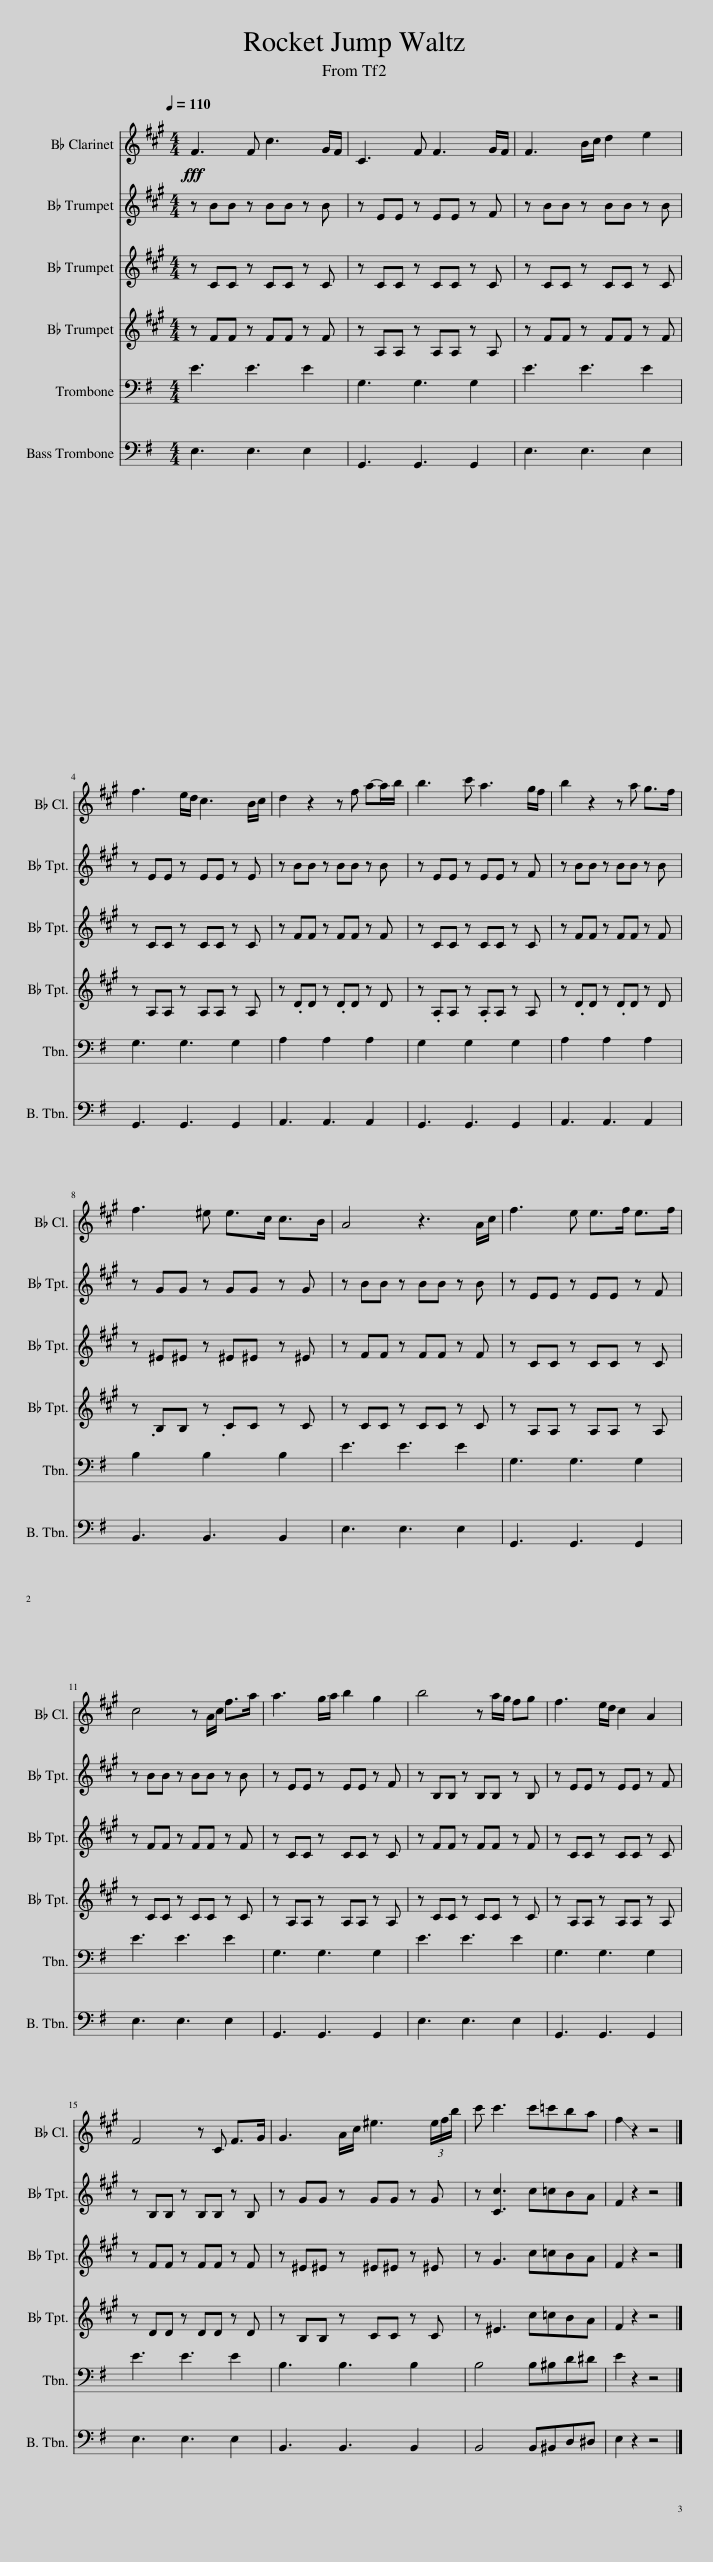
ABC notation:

X:1
%%score 1 2 3 4 5 6
L:1/8
Q:1/4=110
M:4/4
I:linebreak $
K:G
V:1 treble transpose=-2
V:2 treble transpose=-2
V:3 treble transpose=-2
V:4 treble transpose=-2
V:5 bass
V:6 bass
V:1
[K:A]!fff! F3 F c3 G/F/ | C3 F F3 G/F/ | F3 B/c/ d2 e2 |$ f3 e/d/ c3 B/c/ | d2 z2 z f a-a/b/ | %5
 b3 c' a3 g/f/ | b2 z2 z a g>f |$ f3 ^e e>c c>B | A4 z3 A/c/ | f3 e e>f e>f |$ %10
 c4 z A/c/ f>a | a3 g/a/ b2 g2 | b4 z a/g/ fg | f3 e/d/ c2 A2 |$ F4 z C F>G | %15
 G3 A/c/ ^e3 (3e/f/b/ | c' c'3 c'=c'ba | f2 z2 z4 |] %18
V:2
[K:A] z BB z BB z B | z EE z EE z F | z BB z BB z B |$ z EE z EE z E | z BB z BB z B | %5
 z EE z EE z F | z BB z BB z B |$ z GG z GG z G | z BB z BB z B | z EE z EE z F |$ %10
 z BB z BB z B | z EE z EE z F | z B,B, z B,B, z B, | z EE z EE z F |$ z B,B, z B,B, z B, | %15
 z GG z GG z G | z [Cc]3 c=cBA | F2 z2 z4 |] %18
V:3
[K:A] z CC z CC z C | z CC z CC z C | z CC z CC z C |$ z CC z CC z C | z FF z FF z F | %5
 z CC z CC z C | z FF z FF z F |$ z ^E^E z ^E^E z ^E | z FF z FF z F | z CC z CC z C |$ %10
 z FF z FF z F | z CC z CC z C | z FF z FF z F | z CC z CC z C |$ z FF z FF z F | %15
 z ^E^E z ^E^E z ^E | z G3 c=cBA | F2 z2 z4 |] %18
V:4
[K:A] z FF z FF z F | z A,A, z A,A, z A, | z FF z FF z F |$ z A,A, z A,A, z A, | z DD z DD z D | %5
 z A,A, z A,A, z A, | z DD z DD z D |$ z B,B, z CC z C | z CC z CC z C | z A,A, z A,A, z A, |$ %10
 z CC z CC z C | z A,A, z A,A, z A, | z CC z CC z C | z A,A, z A,A, z A, |$ z DD z DD z D | %15
 z B,B, z CC z C | z ^E3 c=cBA | F2 z2 z4 |] %18
V:5
 E3 E3 E2 | G,3 G,3 G,2 | E3 E3 E2 |$ G,3 G,3 G,2 | A,3 A,3 A,2 | %5
 G,3 G,3 G,2 | A,3 A,3 A,2 |$ B,3 B,3 B,2 | E3 E3 E2 | G,3 G,3 G,2 |$ %10
 E3 E3 E2 | G,3 G,3 G,2 | E3 E3 E2 | G,3 G,3 G,2 |$ E3 E3 E2 | %15
 B,3 B,3 B,2 | B,4 B,^B,D^D | E2 z2 z4 |] %18
V:6
 E,3 E,3 E,2 | G,,3 G,,3 G,,2 | E,3 E,3 E,2 |$ G,,3 G,,3 G,,2 | A,,3 A,,3 A,,2 | %5
 G,,3 G,,3 G,,2 | A,,3 A,,3 A,,2 |$ B,,3 B,,3 B,,2 | E,3 E,3 E,2 | G,,3 G,,3 G,,2 |$ %10
 E,3 E,3 E,2 | G,,3 G,,3 G,,2 | E,3 E,3 E,2 | G,,3 G,,3 G,,2 |$ E,3 E,3 E,2 | %15
 B,,3 B,,3 B,,2 | B,,4 B,,^B,,D,^D, | E,2 z2 z4 |] %18
